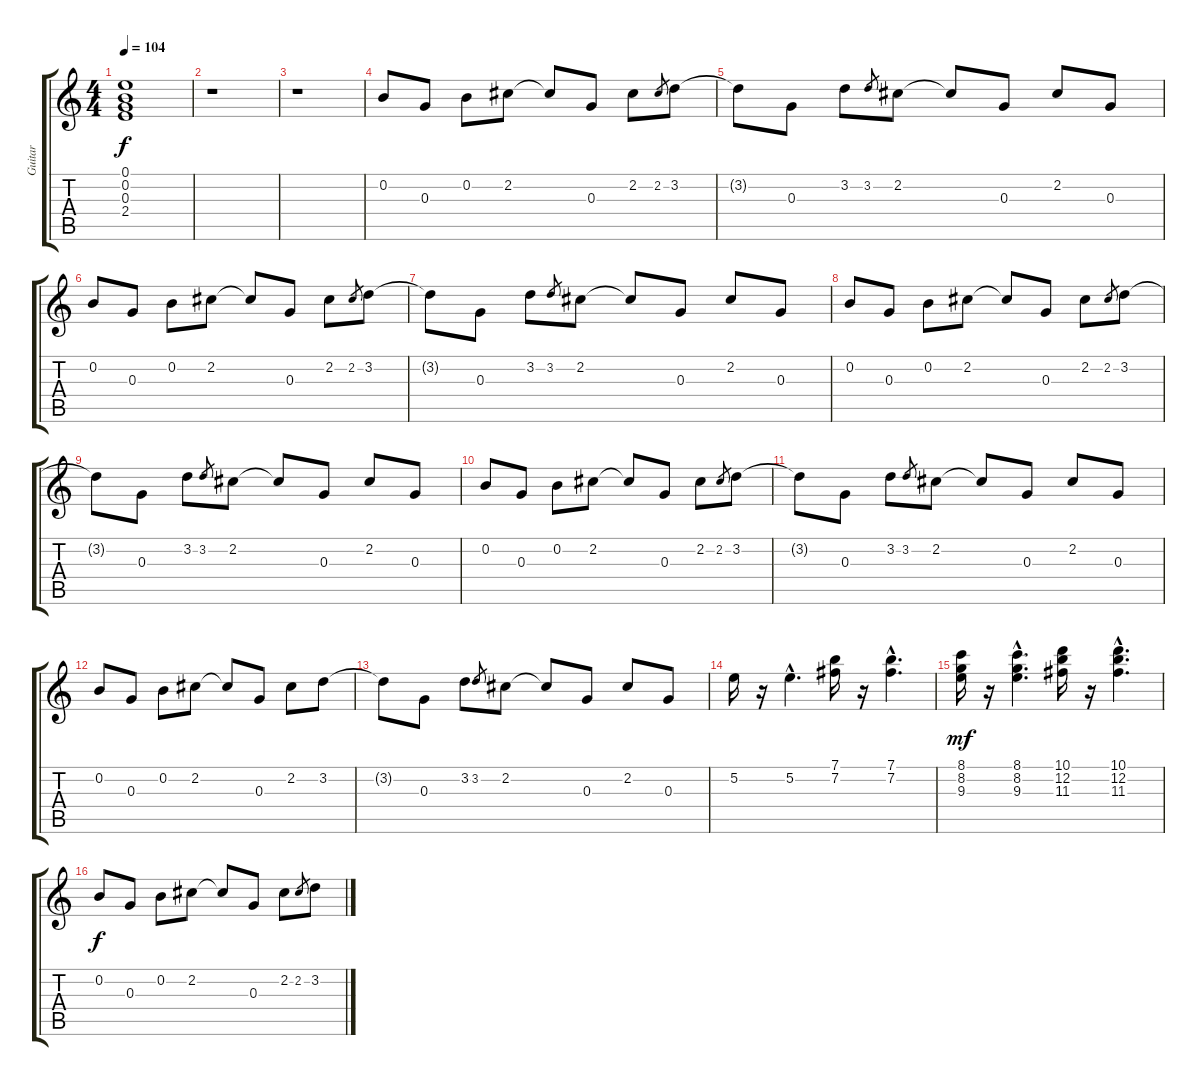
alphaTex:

\track ("Guitar" "Guitar") {instrument electricguitarjazz}
\staff {score tabs}
\tuning (E4 B3 G3 D3 A2 E2) {hide}
\ts (4 4)
\tempo 104
\clef g2
\ks c
(0.1{t} 0.2{t} 0.3{t} 2.4{t}).1{dy f} |
r.1 |
r.1 |
0.2.8 0.3.8 0.2.8 2.2.8 2.2{t}.8 0.3.8 2.2.8 2.2.8{gr} 3.2.8 |
3.2{t}.8 0.3.8 3.2.8 3.2.8{gr} 2.2.8 2.2{t}.8 0.3.8 2.2.8 0.3.8 |
0.2.8 0.3.8 0.2.8 2.2.8 2.2{t}.8 0.3.8 2.2.8 2.2.8{gr} 3.2.8 |
3.2{t}.8 0.3.8 3.2.8 3.2.8{gr} 2.2.8 2.2{t}.8 0.3.8 2.2.8 0.3.8 |
0.2.8 0.3.8 0.2.8 2.2.8 2.2{t}.8 0.3.8 2.2.8 2.2.8{gr} 3.2.8 |
3.2{t}.8 0.3.8 3.2.8 3.2.8{gr} 2.2.8 2.2{t}.8 0.3.8 2.2.8 0.3.8 |
0.2.8 0.3.8 0.2.8 2.2.8 2.2{t}.8 0.3.8 2.2.8 2.2.8{gr} 3.2.8 |
3.2{t}.8 0.3.8 3.2.8 3.2.8{gr} 2.2.8 2.2{t}.8 0.3.8 2.2.8 0.3.8 |
0.2.8 0.3.8 0.2.8 2.2.8 2.2{t}.8 0.3.8 2.2.8 3.2.8 |
3.2{t}.8 0.3.8 3.2.8 3.2.8{gr} 2.2.8 2.2{t}.8 0.3.8 2.2.8 0.3.8 |
5.2.16 r.16 5.2{hac}.4{d} (7.1 7.2).16 r.16 (7.1{hac} 7.2{hac}).4{d} |
(8.1 8.2 9.3).16{dy mf} r.16 (8.1{hac} 8.2{hac} 9.3{hac}).4{d} (10.1 12.2 11.3).16 r.16 (10.1{hac} 12.2{hac} 11.3{hac}).4{d} |
0.2.8{dy f} 0.3.8 0.2.8 2.2.8 2.2{t}.8 0.3.8 2.2.8 2.2.8{gr} 3.2.8
